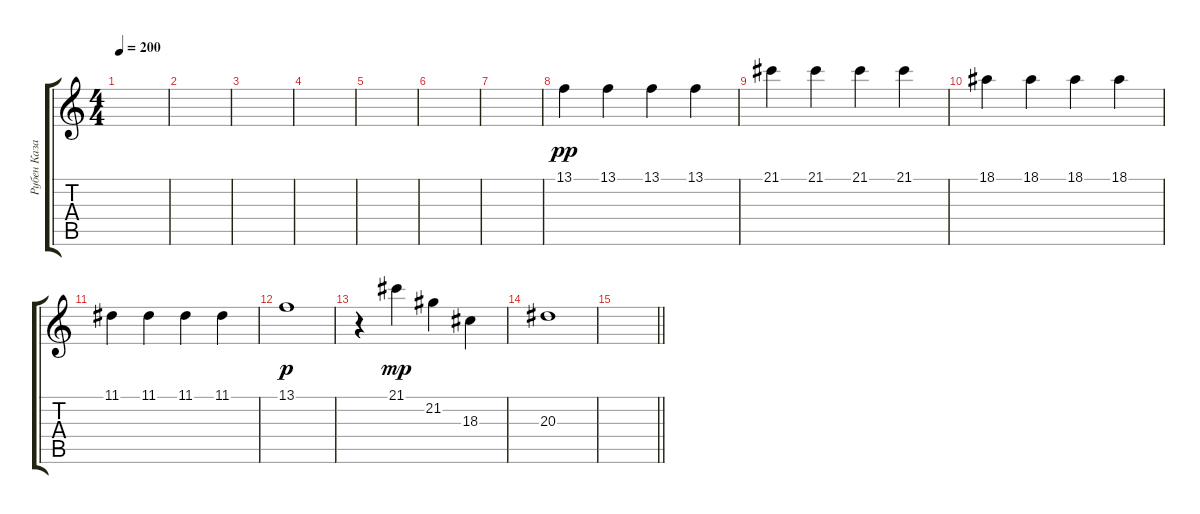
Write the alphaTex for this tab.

\track ("Рубен Казарьян" "Рубен Каза") {instrument tuba}
\staff {score tabs}
\tuning (E4 B3 G3 D3 A2 C2) {hide}
\ts (4 4)
\tempo 200
\clef g2
\ks c
|
|
|
|
|
|
|
13.1.4{dy pp instrument fx3crystal} 13.1.4 13.1.4 13.1.4 |
21.1.4 21.1.4 21.1.4 21.1.4 |
18.1.4 18.1.4 18.1.4 18.1.4 |
11.1.4 11.1.4 11.1.4 11.1.4 |
13.1.1{dy p} |
r.4 21.1.4{dy mp} 21.2.4 18.3.4 |
20.3.1 |
\barLineRight lightlight
